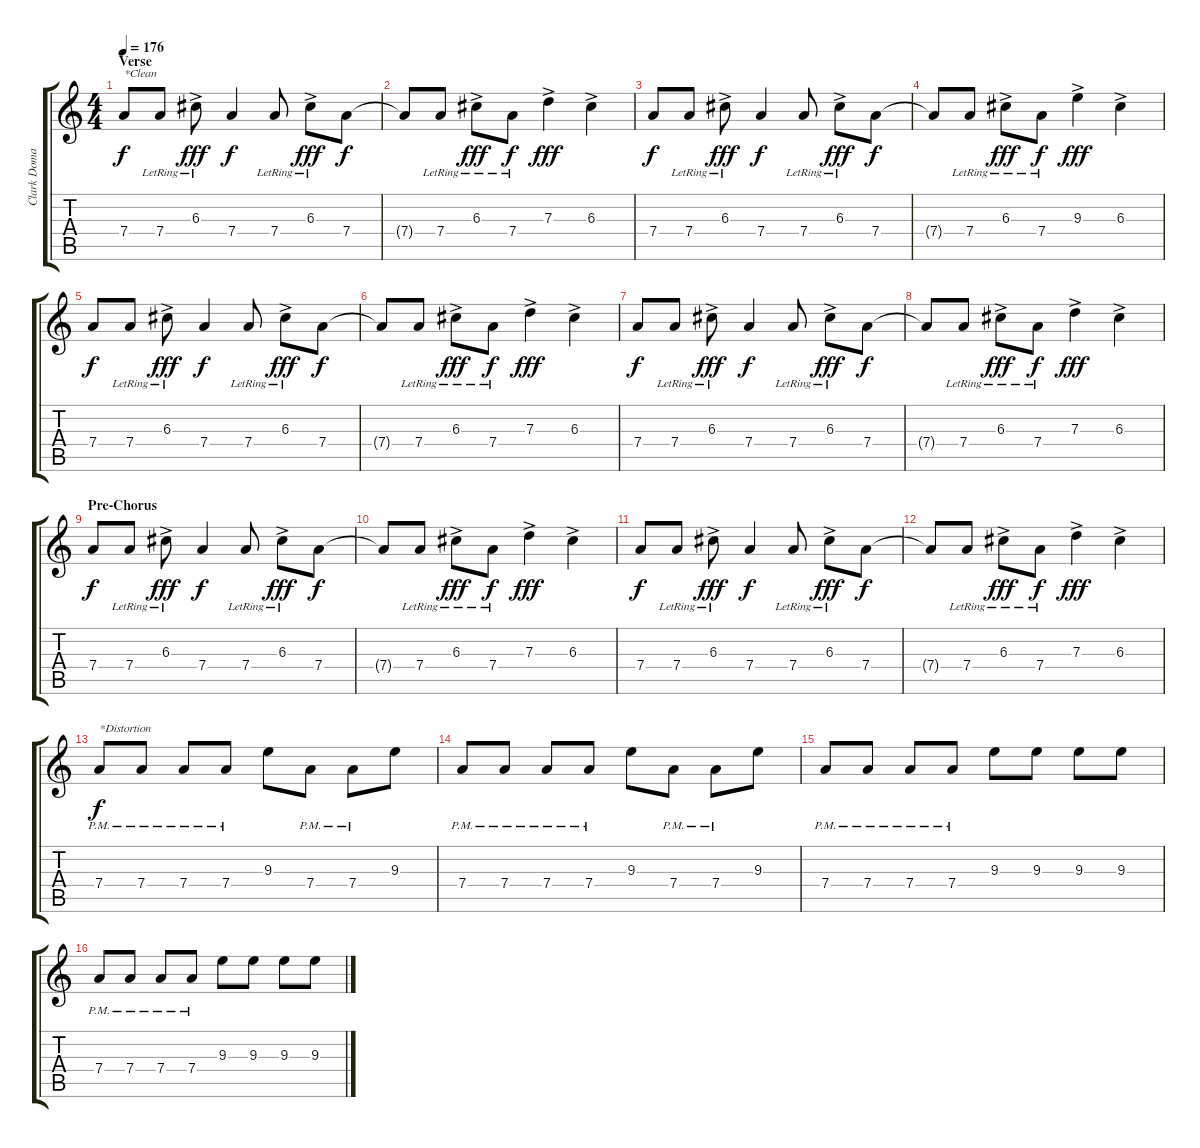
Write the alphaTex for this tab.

\track ("Clark Domae" "Clark Doma") {instrument distortionguitar}
\staff {score tabs}
\tuning (E4 B3 G3 D3 A2 E2) {hide}
\ts (4 4)
\section ("" "Verse")
\tempo 176
\clef g2
\ks c
7.4.8{txt "*Clean" dy f volume 7 instrument electricguitarclean} 7.4{lr}.8 6.3{ac lr}.8{dy fff} 7.4.4{dy f} 7.4{lr}.8 6.3{ac lr}.8{dy fff} 7.4.8{dy f} |
7.4{t}.8 7.4{lr}.8 6.3{ac lr}.8{dy fff} 7.4{lr}.8{dy f} 7.3{ac}.4{dy fff} 6.3{ac}.4 |
7.4.8{dy f} 7.4{lr}.8 6.3{ac lr}.8{dy fff} 7.4.4{dy f} 7.4{lr}.8 6.3{ac lr}.8{dy fff} 7.4.8{dy f} |
7.4{t}.8 7.4{lr}.8 6.3{ac lr}.8{dy fff} 7.4{lr}.8{dy f} 9.3{ac}.4{dy fff} 6.3{ac}.4 |
7.4.8{dy f} 7.4{lr}.8 6.3{ac lr}.8{dy fff} 7.4.4{dy f} 7.4{lr}.8 6.3{ac lr}.8{dy fff} 7.4.8{dy f} |
7.4{t}.8 7.4{lr}.8 6.3{ac lr}.8{dy fff} 7.4{lr}.8{dy f} 7.3{ac}.4{dy fff} 6.3{ac}.4 |
7.4.8{dy f} 7.4{lr}.8 6.3{ac lr}.8{dy fff} 7.4.4{dy f} 7.4{lr}.8 6.3{ac lr}.8{dy fff} 7.4.8{dy f} |
7.4{t}.8 7.4{lr}.8 6.3{ac lr}.8{dy fff} 7.4{lr}.8{dy f} 7.3{ac}.4{dy fff} 6.3{ac}.4 |
\section ("" "Pre-Chorus")
7.4.8{dy f} 7.4{lr}.8 6.3{ac lr}.8{dy fff} 7.4.4{dy f} 7.4{lr}.8 6.3{ac lr}.8{dy fff} 7.4.8{dy f} |
7.4{t}.8 7.4{lr}.8 6.3{ac lr}.8{dy fff} 7.4{lr}.8{dy f} 7.3{ac}.4{dy fff} 6.3{ac}.4 |
7.4.8{dy f} 7.4{lr}.8 6.3{ac lr}.8{dy fff} 7.4.4{dy f} 7.4{lr}.8 6.3{ac lr}.8{dy fff} 7.4.8{dy f} |
7.4{t}.8 7.4{lr}.8 6.3{ac lr}.8{dy fff} 7.4{lr}.8{dy f} 7.3{ac}.4{dy fff} 6.3{ac}.4 |
7.4{pm}.8{txt "*Distortion" dy f volume 16 instrument distortionguitar} 7.4{pm}.8 7.4{pm}.8 7.4{pm}.8 9.3.8 7.4{pm}.8 7.4{pm}.8 9.3.8 |
7.4{pm}.8 7.4{pm}.8 7.4{pm}.8 7.4{pm}.8 9.3.8 7.4{pm}.8 7.4{pm}.8 9.3.8 |
7.4{pm}.8 7.4{pm}.8 7.4{pm}.8 7.4{pm}.8 9.3.8 9.3.8 9.3.8 9.3.8 |
7.4{pm}.8 7.4{pm}.8 7.4{pm}.8 7.4{pm}.8 9.3.8 9.3.8 9.3.8 9.3.8
